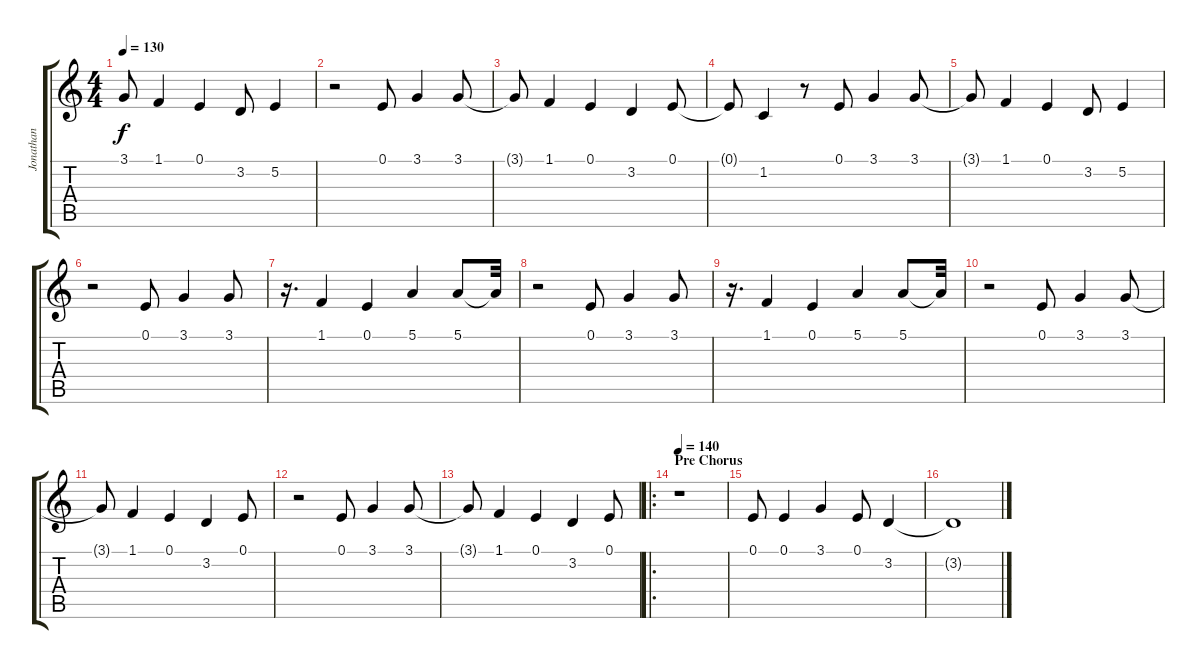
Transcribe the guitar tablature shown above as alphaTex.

\track ("Jonathan" "Jonathan") {instrument cello}
\staff {score tabs}
\tuning (E4 B3 G3 D3 A2 E2) {hide}
\ts (4 4)
\tempo 130
\clef g2
\ks c
3.1{t}.8{dy f} 1.1.4 0.1.4 3.2.8 5.2.4 |
r.2 0.1.8 3.1.4 3.1.8 |
3.1{t}.8 1.1.4 0.1.4 3.2.4 0.1.8 |
0.1{t}.8 1.2.4 r.8 0.1.8 3.1.4 3.1.8 |
3.1{t}.8 1.1.4 0.1.4 3.2.8 5.2.4 |
r.2 0.1.8 3.1.4 3.1.8 |
r.16{d} 1.1.4 0.1.4 5.1.4 5.1.8 5.1{t}.32 |
r.2 0.1.8 3.1.4 3.1.8 |
r.16{d} 1.1.4 0.1.4 5.1.4 5.1.8 5.1{t}.32 |
r.2 0.1.8 3.1.4 3.1.8 |
3.1{t}.8 1.1.4 0.1.4 3.2.4 0.1.8 |
r.2 0.1.8 3.1.4 3.1.8 |
3.1{t}.8 1.1.4 0.1.4 3.2.4 0.1.8 |
\ro
\section ("" "Pre Chorus")
\tempo 140
r.1 |
0.1.8 0.1.4 3.1.4 0.1.8 3.2.4 |
3.2{t}.1
